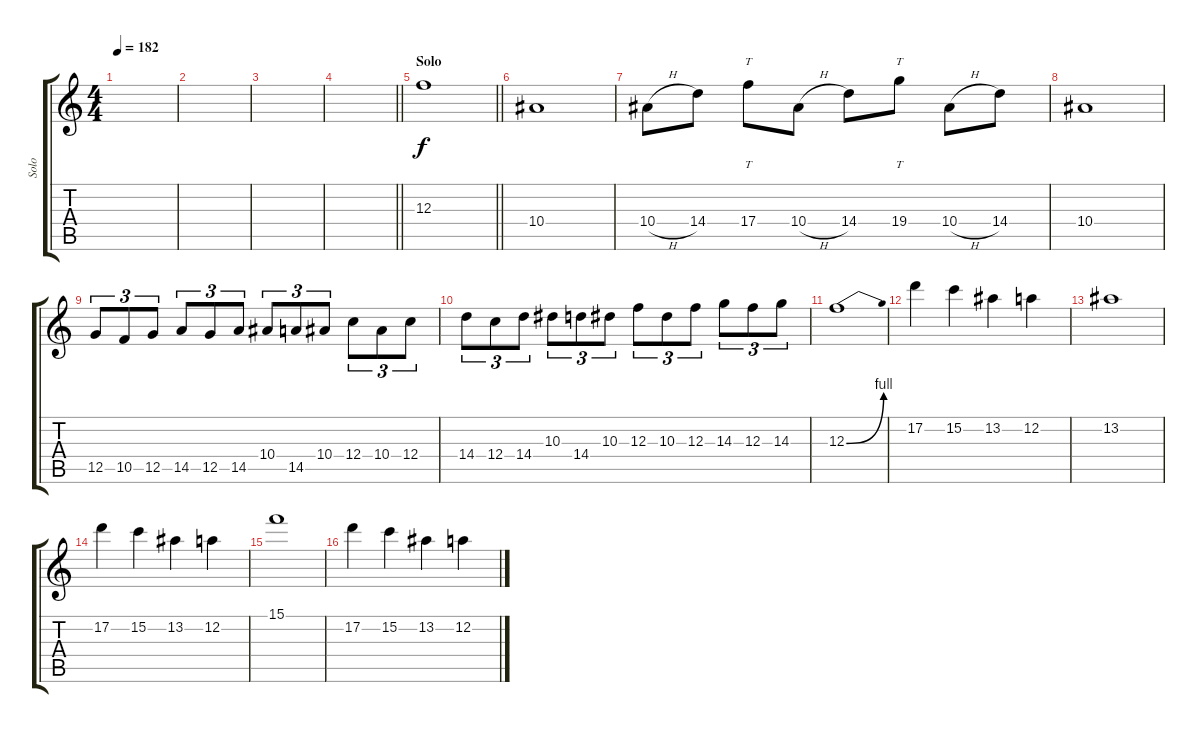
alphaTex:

\track ("Solo" "Solo") {instrument distortionguitar}
\staff {score tabs}
\tuning (D4 A3 F3 C3 G2 C2) {hide}
\ts (4 4)
\tempo 182
\clef g2
\ks c
|
|
|
\barLineRight lightlight
|
\section ("" "Solo")
\barLineRight lightlight
12.3.1 |
\section ("" "")
10.4.1 |
10.4{h}.8 14.4.8 17.4.8{tt} 10.4{h}.8 14.4.8 19.4.8{tt} 10.4{h}.8 14.4.8 |
10.4.1 |
12.5.8{tu (3 2)} 10.5.8{tu (3 2)} 12.5.8{tu (3 2)} 14.5.8{tu (3 2)} 12.5.8{tu (3 2)} 14.5.8{tu (3 2)} 10.4.8{tu (3 2)} 14.5.8{tu (3 2)} 10.4.8{tu (3 2)} 12.4.8{tu (3 2)} 10.4.8{tu (3 2)} 12.4.8{tu (3 2)} |
14.4.8{tu (3 2)} 12.4.8{tu (3 2)} 14.4.8{tu (3 2)} 10.3.8{tu (3 2)} 14.4.8{tu (3 2)} 10.3.8{tu (3 2)} 12.3.8{tu (3 2)} 10.3.8{tu (3 2)} 12.3.8{tu (3 2)} 14.3.8{tu (3 2)} 12.3.8{tu (3 2)} 14.3.8{tu (3 2)} |
12.3{be (bend 0 0 60 4)}.1 |
17.2.4 15.2.4 13.2.4 12.2.4 |
13.2.1 |
17.2.4 15.2.4 13.2.4 12.2.4 |
15.1.1 |
17.2.4 15.2.4 13.2.4 12.2.4
